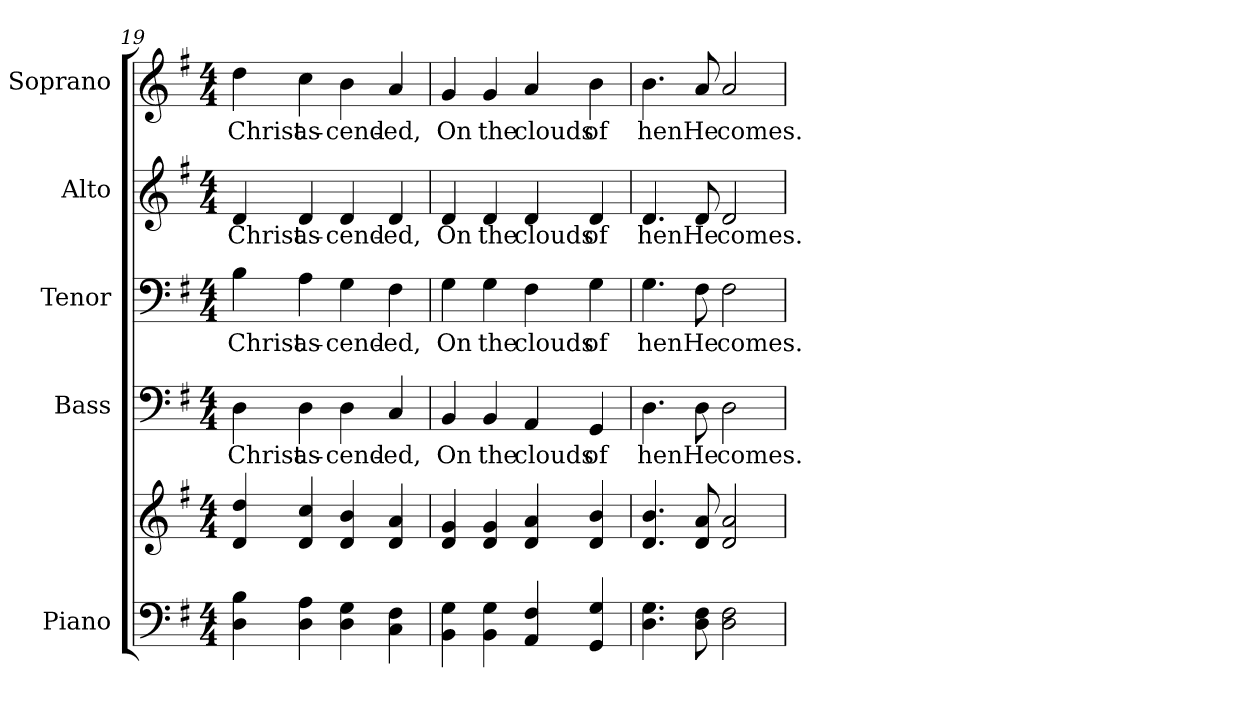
**kern	**kern	**kern	**text	**kern	**text	**kern	**text	**kern	**text
*part5	*part5	*part4	*part4	*part3	*part3	*part2	*part2	*part1	*part1
*staff6	*staff5	*staff4	*staff4	*staff3	*staff3	*staff2	*staff2	*staff1	*staff1
*I"Piano	*	*I"Bass	*	*I"Tenor	*	*I"Alto	*	*I"Soprano	*
*I'Pno.	*	*I'B.	*	*I'T.	*	*I'A.	*	*I'S.	*
!!LO:PB:g=z
*clefF4	*clefG2	*clefF4	*	*clefF4	*	*clefG2	*	*clefG2	*
*k[f#]	*k[f#]	*k[f#]	*	*k[f#]	*	*k[f#]	*	*k[f#]	*
*G:	*G:	*G:	*	*G:	*	*G:	*	*G:	*
*M4/4	*M4/4	*M4/4	*	*M4/4	*	*M4/4	*	*M4/4	*
=19	=19	=19	=19	=19	=19	=19	=19	=19	=19
!	!	!	!LO:LY:b:color=#000000	!	!	!	!	!	!
!	!	!	!	!	!LO:LY:b:color=#000000	!	!	!	!
!	!	!	!	!	!	!	!LO:LY:b:color=#000000	!	!
!	!	!	!	!	!	!	!	!	!LO:LY:b:color=#000000
4Di\ 4Bi	4di/ 4ddi	4Di\	Christ	4Bi\	Christ	4di/	Christ	4ddi\	Christ
!	!	!	!LO:LY:b:color=#000000	!	!	!	!	!	!
!	!	!	!	!	!LO:LY:b:color=#000000	!	!	!	!
!	!	!	!	!	!	!	!LO:LY:b:color=#000000	!	!
!	!	!	!	!	!	!	!	!	!LO:LY:b:color=#000000
4Di\ 4Ai	4di/ 4cci	4Di\	as-	4Ai\	as-	4di/	as-	4cci\	as-
!	!	!	!LO:LY:b:color=#000000	!	!	!	!	!	!
!	!	!	!	!	!LO:LY:b:color=#000000	!	!	!	!
!	!	!	!	!	!	!	!LO:LY:b:color=#000000	!	!
!	!	!	!	!	!	!	!	!	!LO:LY:b:color=#000000
4Di\ 4Gi	4di/ 4bi	4Di\	-cend-	4Gi\	-cend-	4di/	-cend-	4bi\	-cend-
!	!	!	!LO:LY:b:color=#000000	!	!	!	!	!	!
!	!	!	!	!	!LO:LY:b:color=#000000	!	!	!	!
!	!	!	!	!	!	!	!LO:LY:b:color=#000000	!	!
!	!	!	!	!	!	!	!	!	!LO:LY:b:color=#000000
4Ci\ 4F#i	4di/ 4ai	4Ci/	-ed,	4F#i\	-ed,	4di/	-ed,	4ai/	-ed,
=20	=20	=20	=20	=20	=20	=20	=20	=20	=20
!	!	!	!LO:LY:b:color=#000000	!	!	!	!	!	!
!	!	!	!	!	!LO:LY:b:color=#000000	!	!	!	!
!	!	!	!	!	!	!	!LO:LY:b:color=#000000	!	!
!	!	!	!	!	!	!	!	!	!LO:LY:b:color=#000000
4BBi\ 4Gi	4di/ 4gi	4BBi/	On	4Gi\	On	4di/	On	4gi/	On
!	!	!	!LO:LY:b:color=#000000	!	!	!	!	!	!
!	!	!	!	!	!LO:LY:b:color=#000000	!	!	!	!
!	!	!	!	!	!	!	!LO:LY:b:color=#000000	!	!
!	!	!	!	!	!	!	!	!	!LO:LY:b:color=#000000
4BBi\ 4Gi	4di/ 4gi	4BBi/	the	4Gi\	the	4di/	the	4gi/	the
!	!	!	!LO:LY:b:color=#000000	!	!	!	!	!	!
!	!	!	!	!	!LO:LY:b:color=#000000	!	!	!	!
!	!	!	!	!	!	!	!LO:LY:b:color=#000000	!	!
!	!	!	!	!	!	!	!	!	!LO:LY:b:color=#000000
4AAi/ 4F#i	4di/ 4ai	4AAi/	clouds	4F#i\	clouds	4di/	clouds	4ai/	clouds
!	!	!	!LO:LY:b:color=#000000	!	!	!	!	!	!
!	!	!	!	!	!LO:LY:b:color=#000000	!	!	!	!
!	!	!	!	!	!	!	!LO:LY:b:color=#000000	!	!
!	!	!	!	!	!	!	!	!	!LO:LY:b:color=#000000
4GGi/ 4Gi	4di/ 4bi	4GGi/	of	4Gi\	of	4di/	of	4bi\	of
!!LO:PB:g=z
=21	=21	=21	=21	=21	=21	=21	=21	=21	=21
!	!	!	!LO:LY:b:color=#000000	!	!	!	!	!	!
!	!	!	!	!	!LO:LY:b:color=#000000	!	!	!	!
!	!	!	!	!	!	!	!LO:LY:b:color=#000000	!	!
!	!	!	!	!	!	!	!	!	!LO:LY:b:color=#000000
4.Di\ 4.Gi	4.di/ 4.bi	4.Di\	hen	4.Gi\	hen	4.di/	hen	4.bi\	hen
!	!	!	!LO:LY:b:color=#000000	!	!	!	!	!	!
!	!	!	!	!	!LO:LY:b:color=#000000	!	!	!	!
!	!	!	!	!	!	!	!LO:LY:b:color=#000000	!	!
!	!	!	!	!	!	!	!	!	!LO:LY:b:color=#000000
8Di\ 8F#i	8di/ 8ai	8Di\	He	8F#i\	He	8di/	He	8ai/	He
!	!	!	!LO:LY:b:color=#000000	!	!	!	!	!	!
!	!	!	!	!	!LO:LY:b:color=#000000	!	!	!	!
!	!	!	!	!	!	!	!LO:LY:b:color=#000000	!	!
!	!	!	!	!	!	!	!	!	!LO:LY:b:color=#000000
2Di\ 2F#i	2di/ 2ai	2Di\	comes.	2F#i\	comes.	2di/	comes.	2ai/	comes.
=	=	=	=	=	=	=	=	=	=
*-	*-	*-	*-	*-	*-	*-	*-	*-	*-
